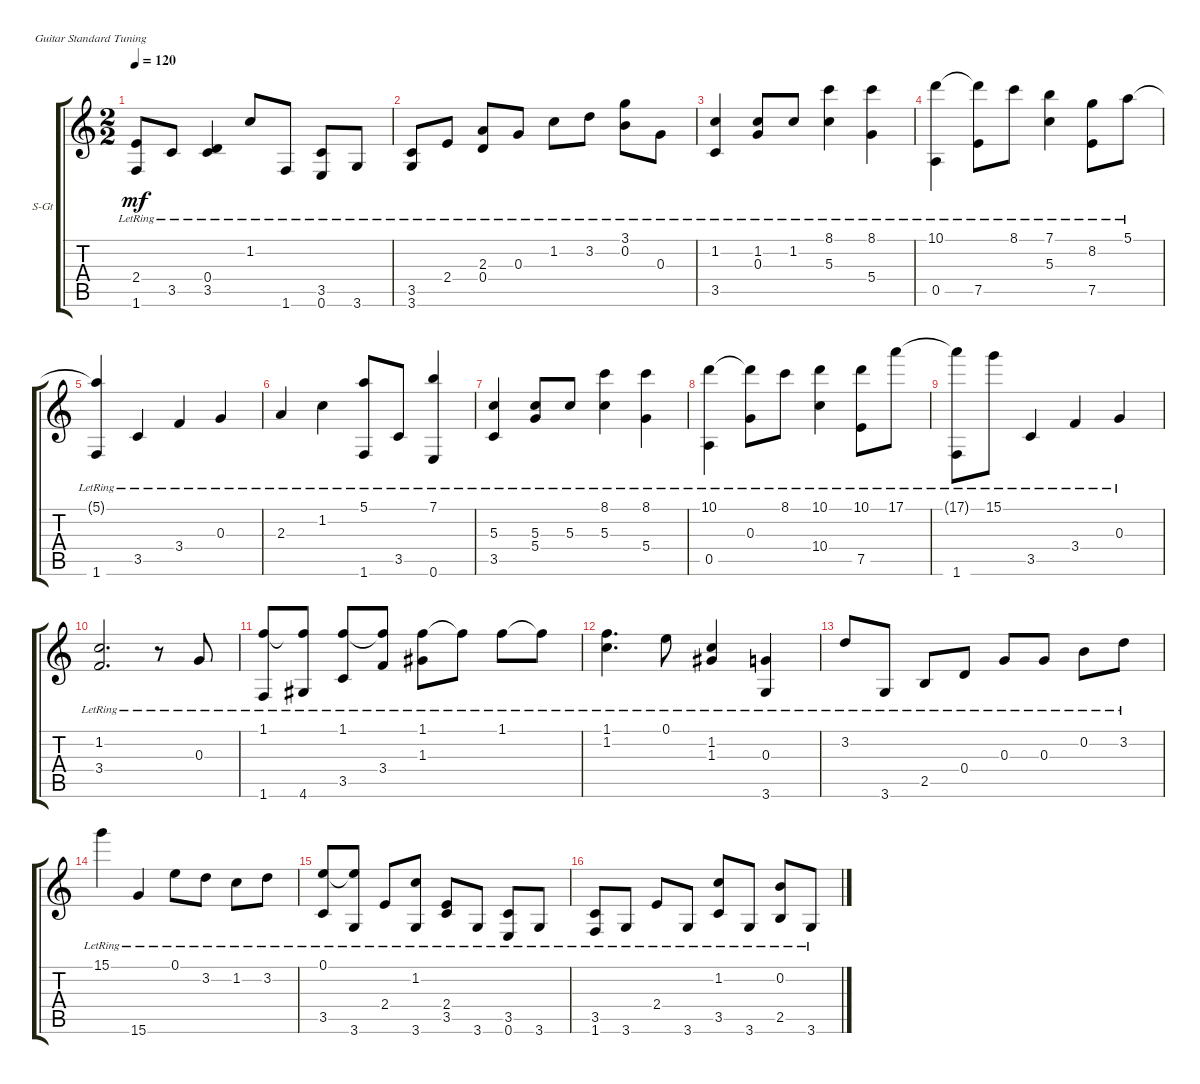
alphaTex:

\defaultSystemsLayout 4
\bracketExtendMode groupsimilarinstruments
\firstSystemTrackNameOrientation horizontal
\otherSystemsTrackNameOrientation horizontal
\track ("Steel Guitar" "S-Gt") {instrument acousticguitarsteel}
\staff {score tabs}
\tuning (E4 B3 G3 D3 A2 E2)
\ts (2 2)
\tempo 120
\clef g2
\ks c
(2.4{lr} 1.6{lr}).8{dy mf} 3.5{lr}.8 (0.4{lr} 3.5{lr}).4 1.2{lr}.8 1.6{lr}.8 (0.6{lr} 3.5{lr}).8 3.6{lr}.8 |
(3.5{lr} 3.6{lr}).8 2.4{lr}.8 (2.3{lr} 0.4{lr}).8 0.3{lr}.8 1.2{lr}.8 3.2{lr}.8 (3.1{lr} 0.2{lr}).8 0.3{lr}.8 |
(1.2{lr} 3.5{lr}).4 (1.2{lr} 0.3{lr}).8 1.2{lr}.8 (8.1{lr} 5.3{lr}).4 (8.1{lr} 5.4{lr}).4 |
(10.1{lr} 0.5{lr}).4 (10.1{lr t} 7.5{lr}).8 8.1{lr}.8 (7.1{lr} 5.3{lr}).4 (8.2{lr} 7.5{lr}).8 5.1{lr}.8 |
(1.6{lr} 5.1{lr t}).4 3.5{lr}.4 3.4{lr}.4 0.3{lr}.4 |
2.3{lr}.4 1.2{lr}.4 (5.1{lr} 1.6{lr}).8 3.5{lr}.8 (0.6{lr} 7.1{lr}).4 |
(5.3{lr} 3.5{lr}).4 (5.3{lr} 5.4{lr}).8 5.3{lr}.8 (8.1{lr} 5.3{lr}).4 (8.1{lr} 5.4{lr}).4 |
(10.1{lr} 0.5{lr}).4 (10.1{lr t} 0.3{lr}).8 8.1{lr}.8 (10.1{lr} 10.4{lr}).4 (10.1{lr} 7.5{lr}).8 17.1{lr}.8 |
(1.6{lr} 17.1{lr t}).8 15.1{lr}.8 3.5{lr}.4 3.4{lr}.4 0.3{lr}.4 |
(3.4{lr} 1.2{lr}).2{d} r.8 0.3{lr}.8 |
(1.1{lr} 1.6{lr}).8 (1.1{lr t} 4.6{lr}).8 (1.1{lr} 3.5{lr}).8 (1.1{lr t} 3.4{lr}).8 (1.1{lr} 1.3{lr}).8 1.1{lr t}.8 1.1{lr}.8 1.1{lr t}.8 |
(1.1{lr} 1.2{lr}).4{d} 0.1{lr}.8 (1.2{lr} 1.3{lr}).4 (0.3{lr} 3.6{lr}).4 |
3.2{lr}.8 3.6{lr}.8 2.5{lr}.8 0.4{lr}.8 0.3{lr}.8 0.3{lr}.8 0.2{lr}.8 3.2{lr}.8 |
15.1{lr}.4 15.6{lr}.4 0.1{lr}.8 3.2{lr}.8 1.2{lr}.8 3.2{lr}.8 |
(3.5{lr} 0.1{lr}).8 (3.6{lr} 0.1{lr t}).8 2.4{lr}.8 (3.6{lr} 1.2{lr}).8 (3.5{lr} 2.4{lr}).8 3.6{lr}.8 (0.6{lr} 3.5{lr}).8 3.6{lr}.8 |
(3.5{lr} 1.6{lr}).8 3.6{lr}.8 2.4{lr}.8 3.6{lr}.8 (3.5{lr} 1.2{lr}).8 3.6{lr}.8 (2.5{lr} 0.2{lr}).8 3.6{lr}.8
